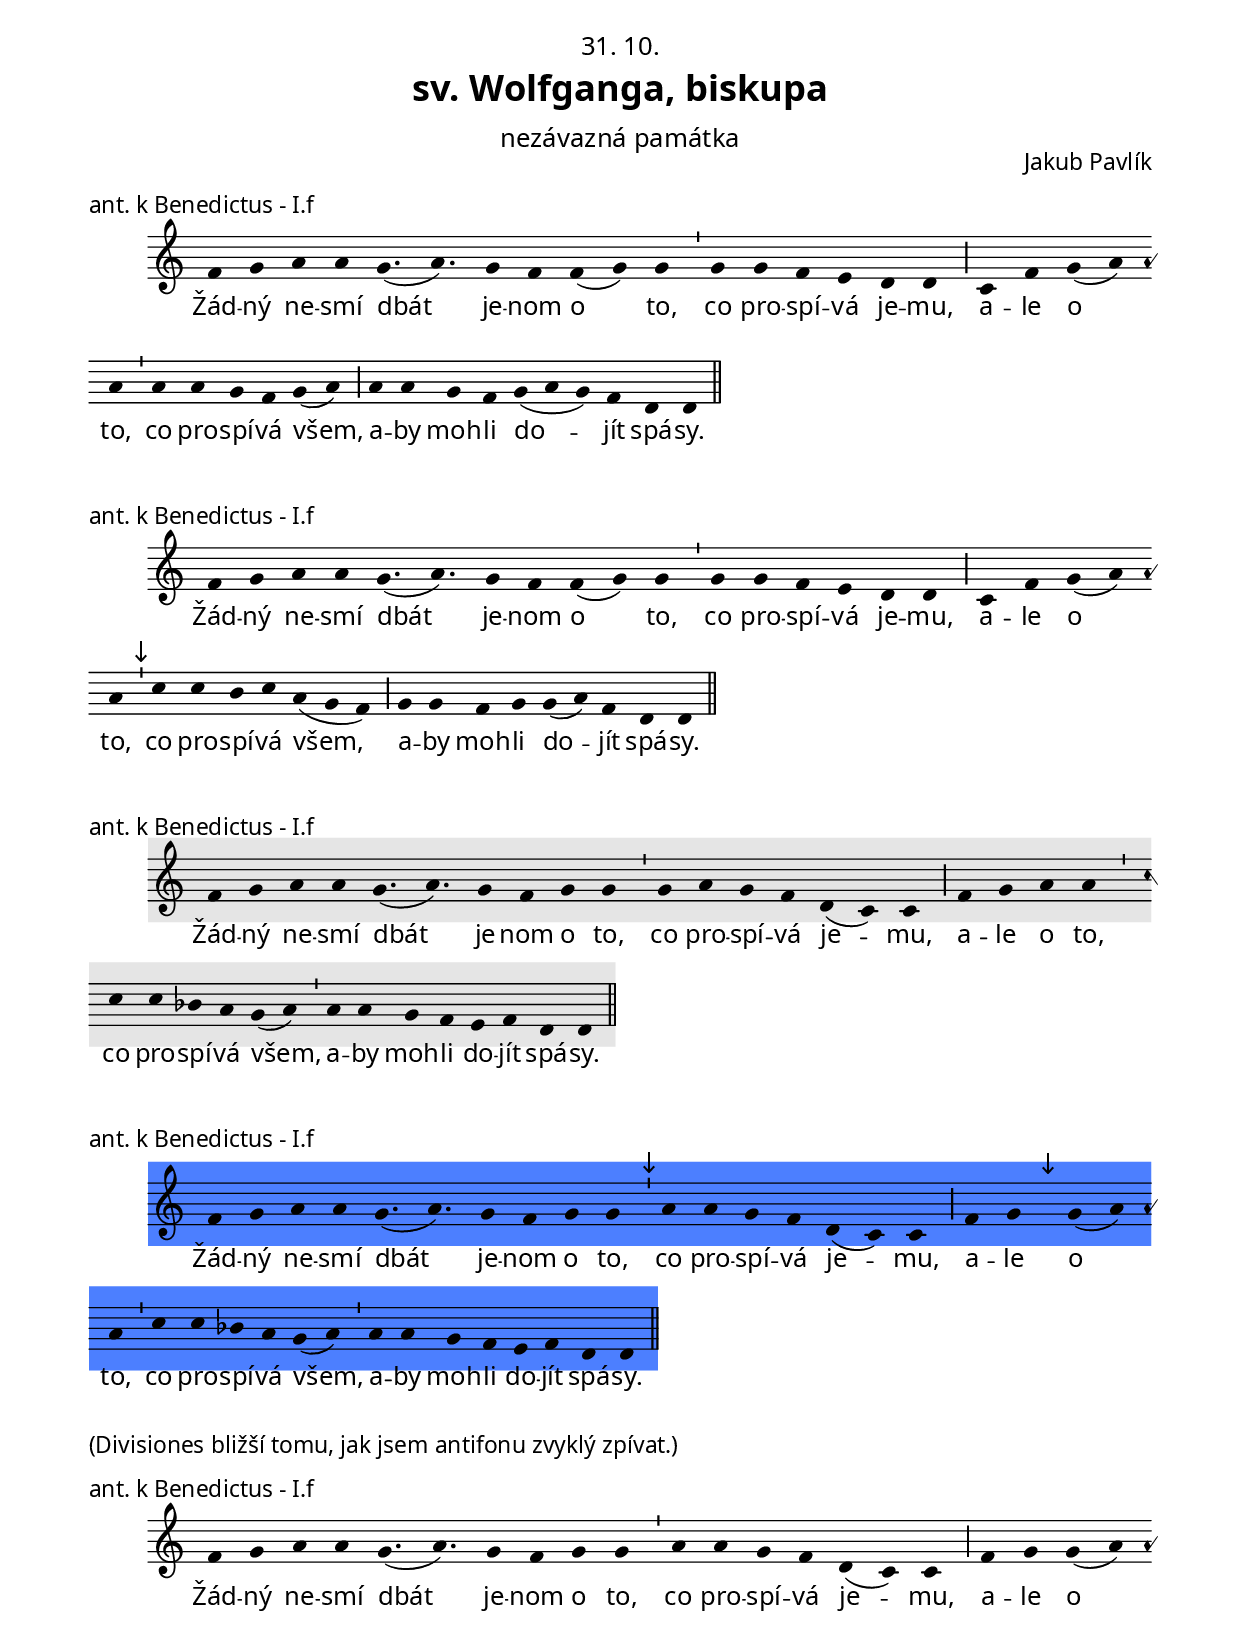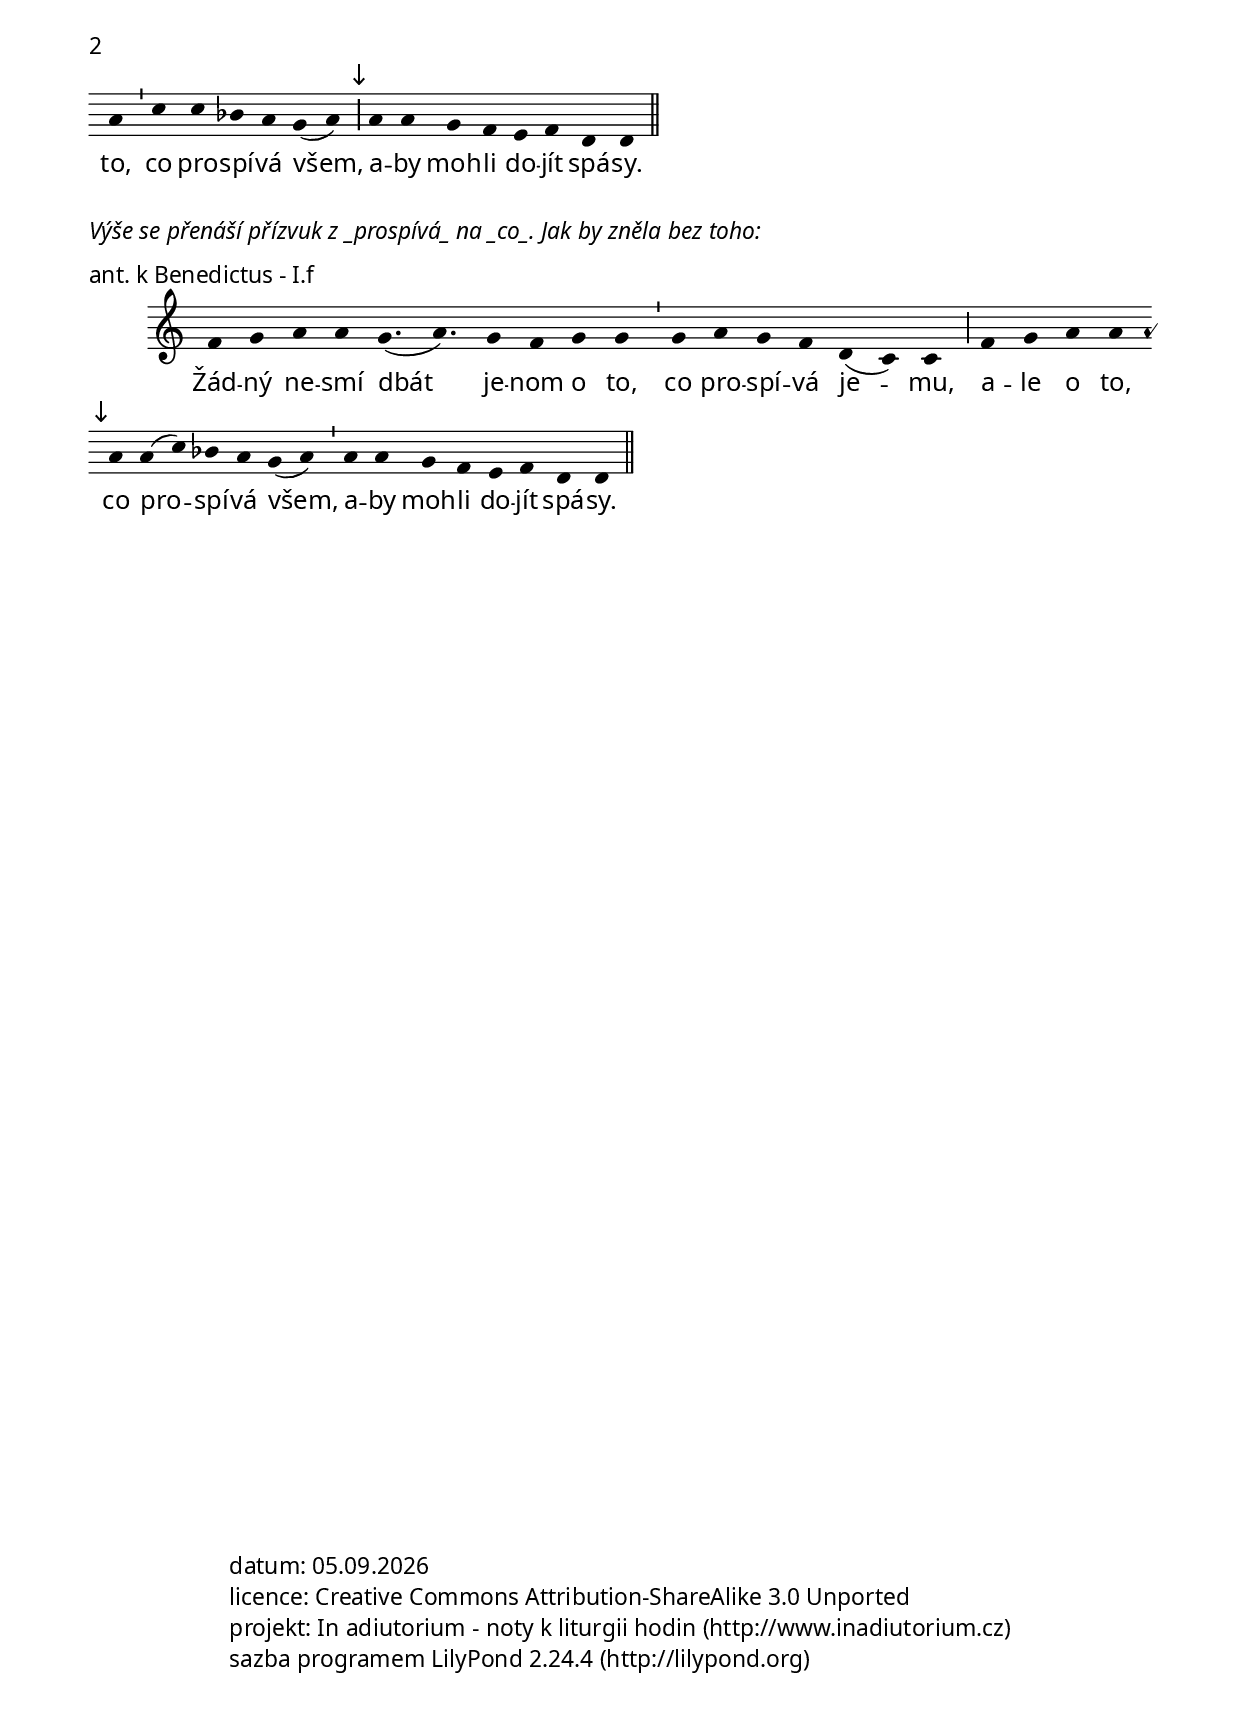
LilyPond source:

\version "2.19.16"

\include "../spolecne.ly"

\header {
  title = \markup\titleSvatek
            "sv. Wolfganga, biskupa"
            "nezávazná památka"
            "31. 10."
  composer = "Jakub Pavlík"
}

\score {
  \relative c' {
    \choralniRezim
    f4 g a a g4.( a) g4 f f( g) g \barMin
    g g f e d d \barMaior
    c f g( a) a \barMin
    a a g f g( a) \barMaior
    a a g f g( a g) f d d \barFinalis
  }
  \addlyrics {
    Žád -- ný ne -- smí dbát je -- nom o to,
    co pro -- spí -- vá je -- mu,
    a -- le o to,
    co pro -- spí -- vá všem,
    a -- by moh -- li do -- jít spá -- sy.
  }
  \header {
    quid = "ant. k Benedictus"
    modus = "I"
    differentia = "f"
    psalmus = ""
    id = "aben"
    piece = \markup {\sestavTitulekBezZalmu}
  }
}

\score {
  \relative c' {
    \choralniRezim
    f4 g a a g4.( a) g4 f f( g) g \barMin
    g g f e d d \barMaior
    c f g( a) a \barMin
    \mark\sipka c c b c a( g f) \barMaior
    g g f g g( a) f d d \barFinalis
  }
  \addlyrics {
    Žád -- ný ne -- smí dbát je -- nom o to,
    co pro -- spí -- vá je -- mu,
    a -- le o to,
    co pro -- spí -- vá všem,
    a -- by moh -- li do -- jít spá -- sy.
  }
  \header {
    quid = "ant. k Benedictus"
    modus = "I"
    differentia = "f"
    psalmus = ""
    id = "aben"
    piece = \markup {\sestavTitulekBezZalmu}
  }
}

\score {
  \relative c' {
    \zvyraznovacSedy
    \choralniRezim
    f4 g a a g4.( a) g4 f g g \barMin
    g a g f d( c) c \barMaior
    f g a a \barMin
    c c bes a g( a) \barMin
    a a g f e f d d \barFinalis
  }
  \addlyrics {
    Žád -- ný ne -- smí dbát je -- nom o to,
    co pro -- spí -- vá je -- mu,
    a -- le o to,
    co pro -- spí -- vá všem,
    a -- by moh -- li do -- jít spá -- sy.
  }
  \header {
    quid = "ant. k Benedictus"
    modus = "I"
    differentia = "f"
    psalmus = ""
    id = "aben"
    piece = \markup {\sestavTitulekBezZalmu}
  }
}

\score {
  \relative c' {
    \zvyraznovacModry
    \choralniRezim
    f4 g a a g4.( a) g4 f g g \barMin
    \mark\sipka a a g f d( c) c \barMaior
    f g \mark\sipka g( a) a \barMin
    c c bes a g( a) \barMin
    a a g f e f d d \barFinalis
  }
  \addlyrics {
    Žád -- ný ne -- smí dbát je -- nom o to,
    co pro -- spí -- vá je -- mu,
    a -- le o to,
    co pro -- spí -- vá všem,
    a -- by moh -- li do -- jít spá -- sy.
  }
  \header {
    quid = "ant. k Benedictus"
    modus = "I"
    differentia = "f"
    psalmus = ""
    id = "aben"
    piece = \markup {\sestavTitulekBezZalmu}
  }
}

\markup{
  (Divisiones bližší tomu, jak jsem antifonu zvyklý zpívat.)
}
\score {
  \relative c' {
    \choralniRezim
    f4 g a a g4.( a) g4 f g g \barMin
    a a g f d( c) c \barMaior
    f g g( a) a \barMin
    c c bes a g( a) \mark\sipka \barMaior
    a a g f e f d d \barFinalis
  }
  \addlyrics {
    Žád -- ný ne -- smí dbát je -- nom o to,
    co pro -- spí -- vá je -- mu,
    a -- le o to,
    co pro -- spí -- vá všem,
    a -- by moh -- li do -- jít spá -- sy.
  }
  \header {
    quid = "ant. k Benedictus"
    modus = "I"
    differentia = "f"
    psalmus = ""
    id = "aben"
    piece = \markup {\sestavTitulekBezZalmu}
  }
}

\markup\italic{Výše se přenáší přízvuk z _prospívá_ na _co_. Jak by zněla bez toho:}

\score {
  \relative c' {
    \choralniRezim
    f4 g a a g4.( a) g4 f g g \barMin
    g a g f d( c) c \barMaior
    f g a a \mark\sipka a a( c) bes a g( a) \barMin
    a a g f e f d d \barFinalis
  }
  \addlyrics {
    Žád -- ný ne -- smí dbát je -- nom o to,
    co pro -- spí -- vá je -- mu,
    a -- le o to, co pro -- spí -- vá všem,
    a -- by moh -- li do -- jít spá -- sy.
  }
  \header {
    quid = "ant. k Benedictus"
    modus = "I"
    differentia = "f"
    psalmus = ""
    id = "aben"
    piece = \markup {\sestavTitulekBezZalmu}
  }
}